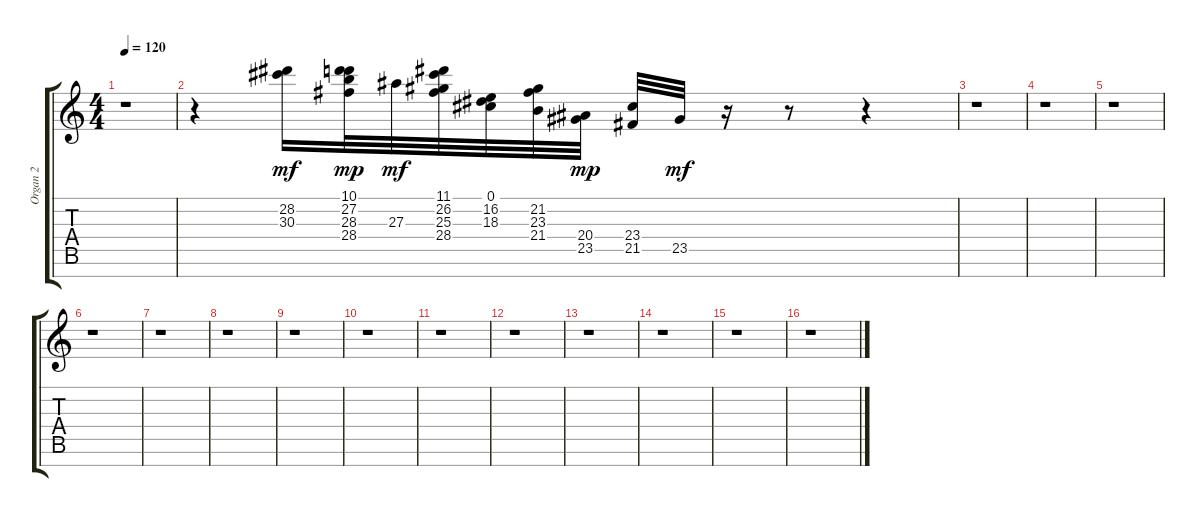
\track ("Organ 2" "Organ 2") {instrument rockorgan}
\staff {score tabs}
\tuning (E5 B3 G3 D3 A2 E2 B1) {hide}
\ts (4 4)
\tempo 120
\clef g2
\ks c
r.1{dy mp} |
r.4 (28.2 30.3).16{dy mf} (10.1 27.2 28.3 28.4).32{dy mp} 27.3.32{dy mf} (11.1 26.2 25.3 28.4).32 (0.1 16.2 18.3).32 (21.2 23.3 21.4).32 (20.4 23.5).32{dy mp} (23.4 21.5).32 23.5.32{dy mf} r.16 r.8 r.4 |
r.1 |
r.1 |
r.1 |
r.1 |
r.1 |
r.1 |
r.1 |
r.1 |
r.1 |
r.1 |
r.1 |
r.1 |
r.1 |
r.1
